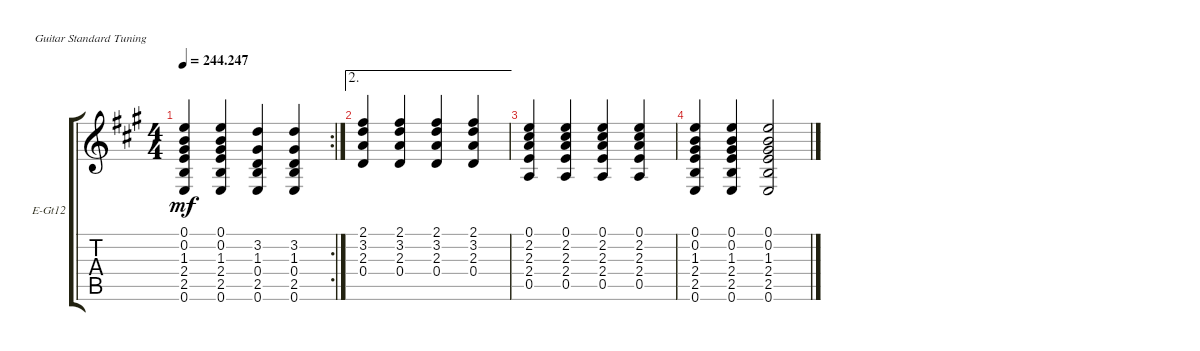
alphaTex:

\defaultSystemsLayout 4
\bracketExtendMode groupsimilarinstruments
\firstSystemTrackNameOrientation horizontal
\otherSystemsTrackNameOrientation horizontal
\track ("12 St. Electric Guitar" "E-Gt12") {instrument electricguitarclean}
\staff {score tabs}
\tuning (E4 B3 G3 D3 A2 E2)
\rc 2
\ts (4 4)
\tempo
244.247
\accidentals auto
\clef g2
\ottava regular
\simile none
\scale
0.354497
\ks a
(0.6 2.5 2.4 1.3 0.2 0.1).4{dy mf} (0.6 2.5 2.4 1.3 0.2 0.1).4 (0.6 2.5 0.4 1.3 3.2).4 (0.6 2.5 0.4 1.3 3.2).4 |
\ae 2
\scale
0.333333 (0.4 2.3 3.2 2.1).4 (0.4 2.3 3.2 2.1).4 (0.4 2.3 3.2 2.1).4 (0.4 2.3 3.2 2.1).4 |
\scale
0.333333 (0.5 2.4 2.3 2.2 0.1).4 (0.5 2.4 2.3 2.2 0.1).4 (0.5 2.4 2.3 2.2 0.1).4 (0.5 2.4 2.3 2.2 0.1).4 |
\scale
0.333333 (0.6 2.5 2.4 1.3 0.2 0.1).4 (0.6 2.5 2.4 1.3 0.2 0.1).4 (0.6 2.5 2.4 1.3 0.2 0.1).2
